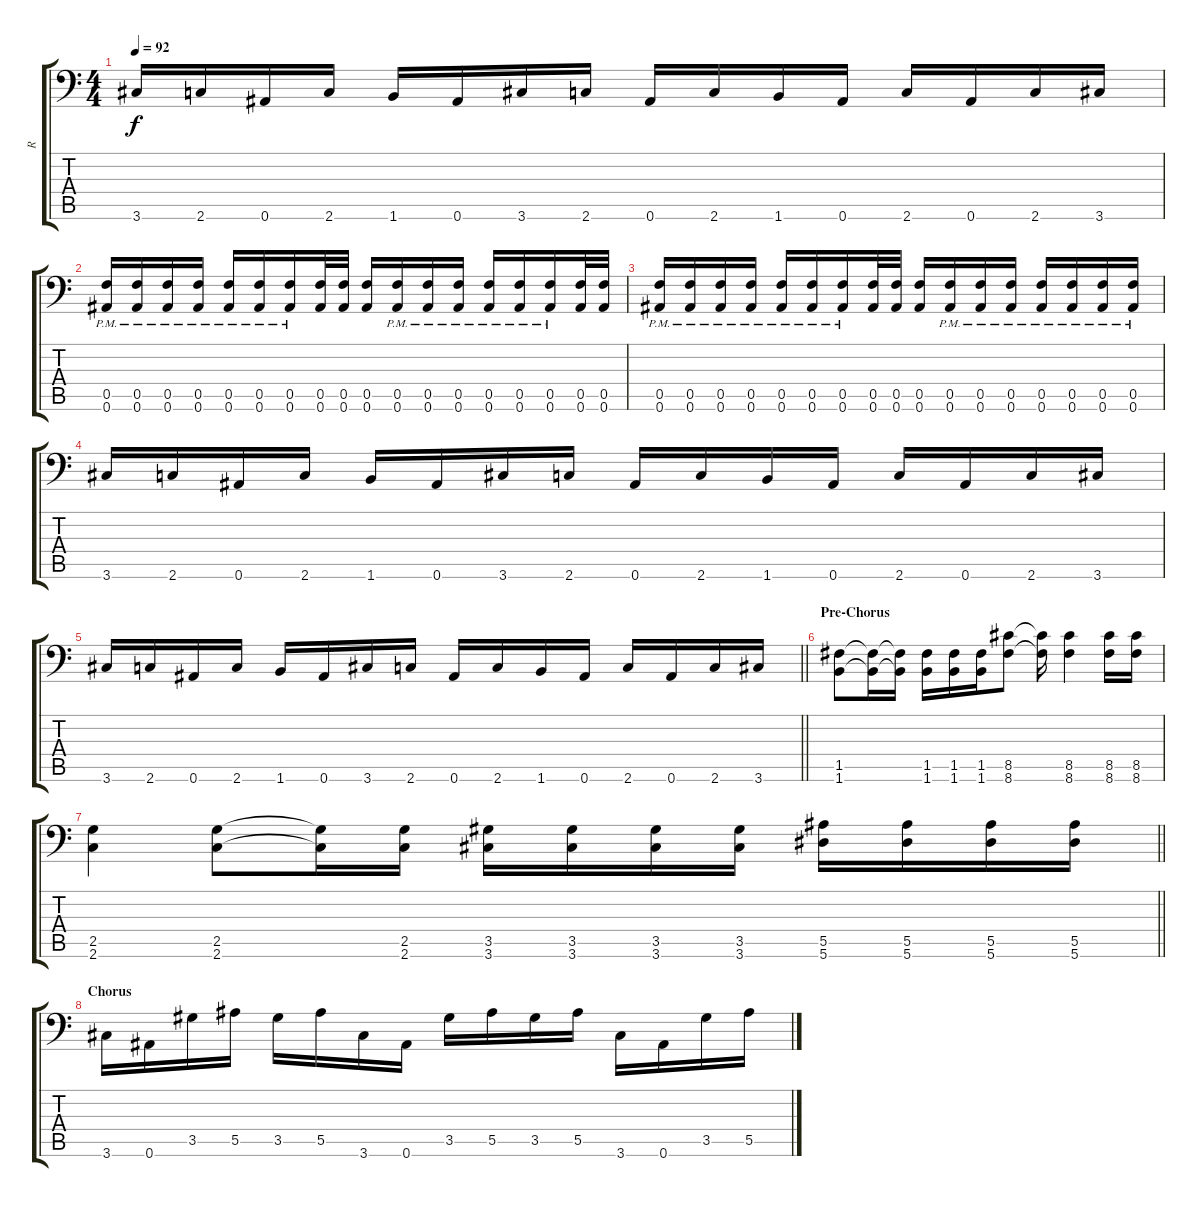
\track ("R" "R") {instrument distortionguitar}
\staff {score tabs}
\tuning (C4 G3 Eb3 Bb2 F2 Bb1) {hide}
\ts (4 4)
\tempo 92
\clef f4
\ks c
3.6.16{dy f} 2.6.16 0.6.16 2.6.16 1.6.16 0.6.16 3.6.16 2.6.16 0.6.16 2.6.16 1.6.16 0.6.16 2.6.16 0.6.16 2.6.16 3.6.16 |
(0.5{pm} 0.6{pm}).16 (0.5{pm} 0.6{pm}).16 (0.5{pm} 0.6{pm}).16 (0.5{pm} 0.6{pm}).16 (0.5{pm} 0.6{pm}).16 (0.5{pm} 0.6{pm}).16 (0.5{pm} 0.6{pm}).16 (0.5 0.6).32 (0.5 0.6).32 (0.5 0.6).16 (0.5{pm} 0.6{pm}).16 (0.5{pm} 0.6{pm}).16 (0.5{pm} 0.6{pm}).16 (0.5{pm} 0.6{pm}).16 (0.5{pm} 0.6{pm}).16 (0.5{pm} 0.6{pm}).16 (0.5 0.6).32 (0.5 0.6).32 |
(0.5{pm} 0.6{pm}).16 (0.5{pm} 0.6{pm}).16 (0.5{pm} 0.6{pm}).16 (0.5{pm} 0.6{pm}).16 (0.5{pm} 0.6{pm}).16 (0.5{pm} 0.6{pm}).16 (0.5{pm} 0.6{pm}).16 (0.5 0.6).32 (0.5 0.6).32 (0.5 0.6).16 (0.5{pm} 0.6{pm}).16 (0.5{pm} 0.6{pm}).16 (0.5{pm} 0.6{pm}).16 (0.5{pm} 0.6{pm}).16 (0.5{pm} 0.6{pm}).16 (0.5{pm} 0.6{pm}).16 (0.5 0.6{pm}).16 |
3.6.16 2.6.16 0.6.16 2.6.16 1.6.16 0.6.16 3.6.16 2.6.16 0.6.16 2.6.16 1.6.16 0.6.16 2.6.16 0.6.16 2.6.16 3.6.16 |
\barLineRight lightlight
3.6.16 2.6.16 0.6.16 2.6.16 1.6.16 0.6.16 3.6.16 2.6.16 0.6.16 2.6.16 1.6.16 0.6.16 2.6.16 0.6.16 2.6.16 3.6.16 |
\section ("" "Pre-Chorus")
(1.5 1.6).8 (1.5{t} 1.6{t}).16 (1.5{t} 1.6{t}).16 (1.5 1.6).16 (1.5 1.6).16 (1.5 1.6).16 (8.5 8.6).8 (8.5{t} 8.6{t}).16 (8.5 8.6).4 (8.5 8.6).16 (8.5 8.6).16 |
\barLineRight lightlight
(2.5 2.6).4 (2.5 2.6).8 (2.5{t} 2.6{t}).16 (2.5 2.6).16 (3.5 3.6).16 (3.5 3.6).16 (3.5 3.6).16 (3.5 3.6).16 (5.5 5.6).16 (5.5 5.6).16 (5.5 5.6).16 (5.5 5.6).16 |
\section ("" "Chorus")
3.6.16 0.6.16 3.5.16 5.5.16 3.5.16 5.5.16 3.6.16 0.6.16 3.5.16 5.5.16 3.5.16 5.5.16 3.6.16 0.6.16 3.5.16 5.5.16
